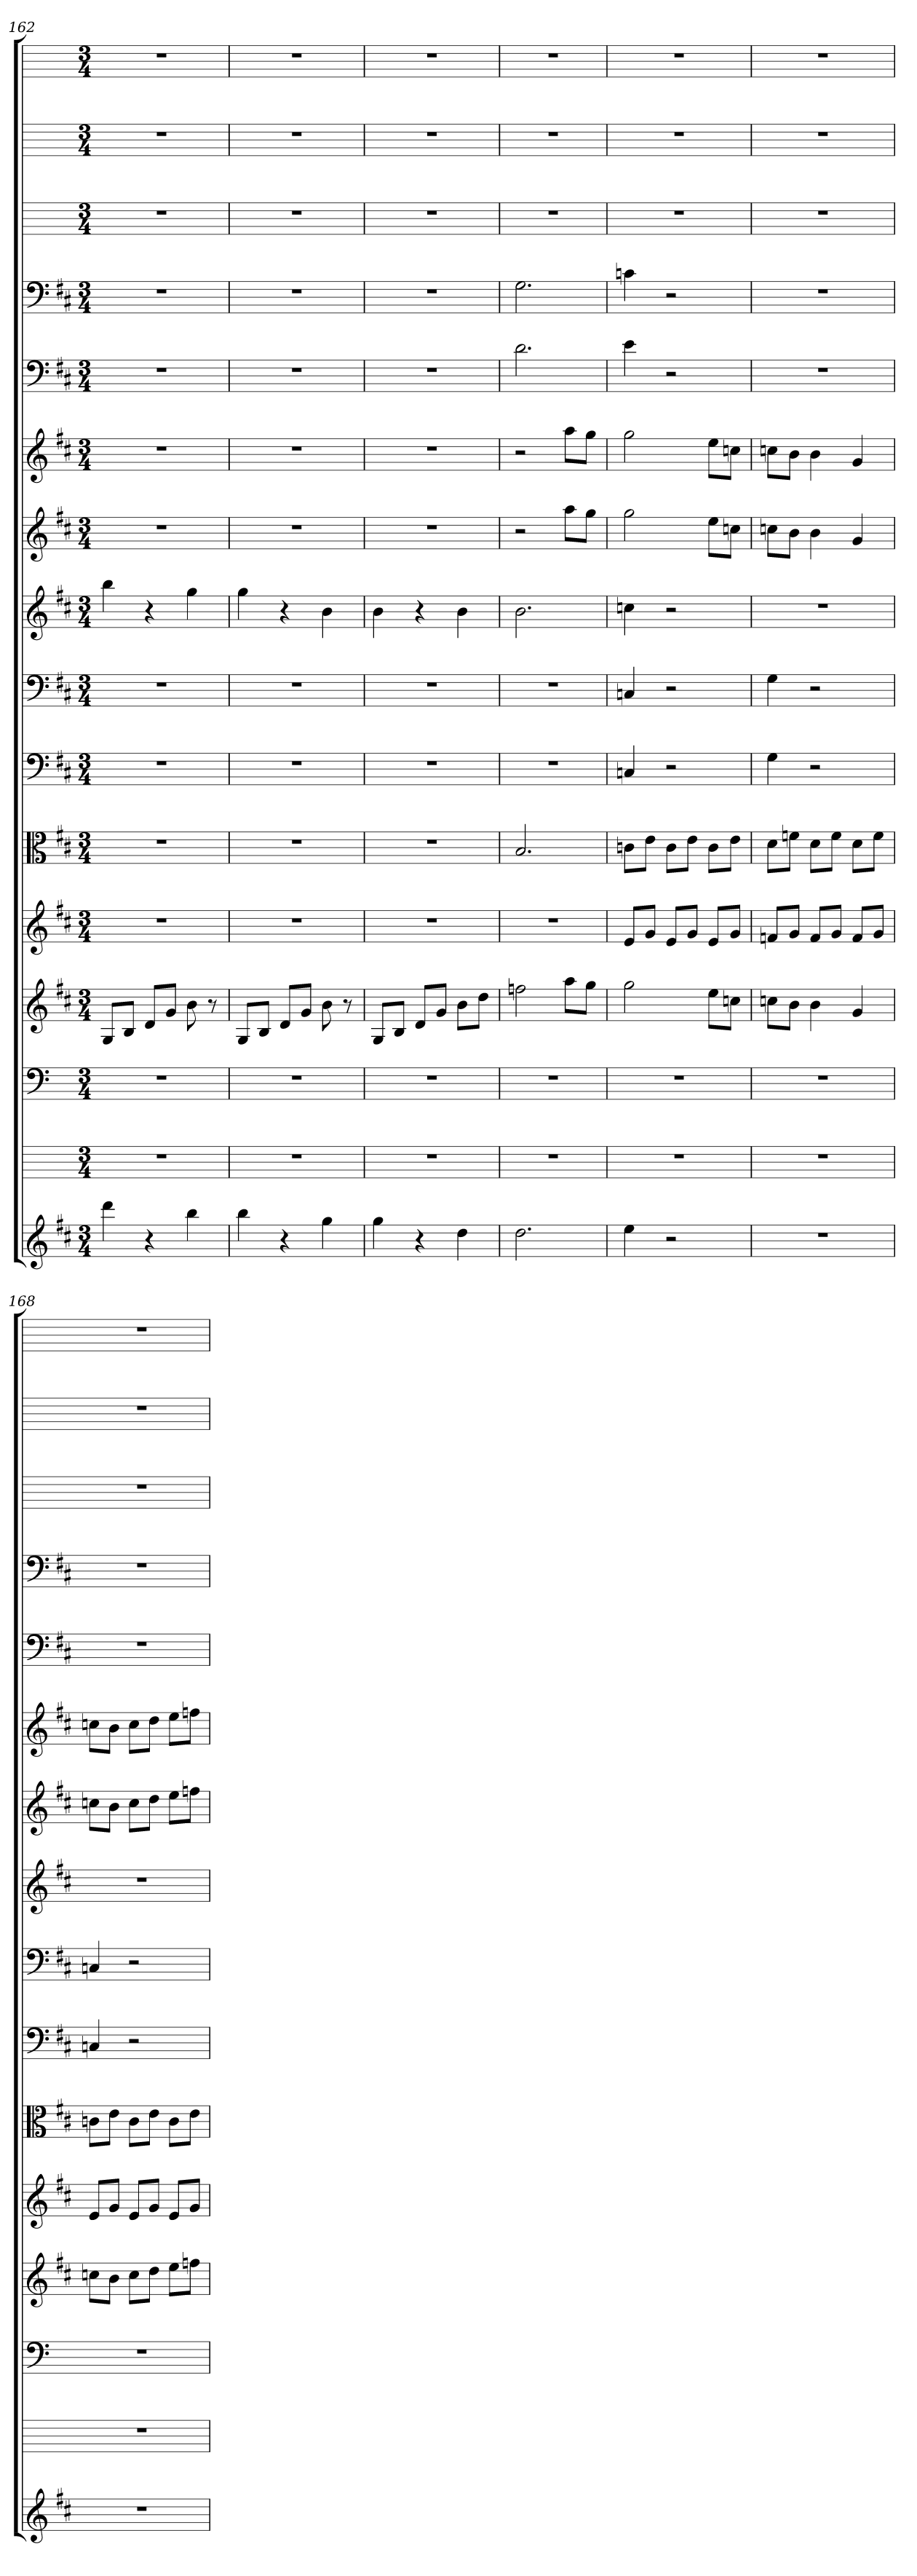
**kern	**kern	**kern	**kern	**kern	**kern	**kern	**kern	**kern	**kern	**kern	**kern	**kern	**kern	**kern	**kern
*part16	*part15	*part14	*part13	*part12	*part11	*part10	*part9	*part8	*part7	*part6	*part5	*part4	*part3	*part2	*part1
*staff16	*staff15	*staff14	*staff13	*staff12	*staff11	*staff10	*staff9	*staff8	*staff7	*staff6	*staff5	*staff4	*staff3	*staff2	*staff1
*	*	*clefF4	*	*	*clefC3	*clefF4	*clefF4	*	*	*	*clefF4	*clefF4	*	*	*
*k[f#c#]	*k[]	*k[]	*k[f#c#]	*k[f#c#]	*k[f#c#]	*k[f#c#]	*k[f#c#]	*k[f#c#]	*k[f#c#]	*k[f#c#]	*k[f#c#]	*k[f#c#]	*k[]	*k[]	*k[]
*M3/4	*M3/4	*M3/4	*M3/4	*M3/4	*M3/4	*M3/4	*M3/4	*M3/4	*M3/4	*M3/4	*M3/4	*M3/4	*M3/4	*M3/4	*M3/4
=162	=162	=162	=162	=162	=162	=162	=162	=162	=162	=162	=162	=162	=162	=162	=162
4ddd	2.r	2.r	8GL	2.r	2.r	2.r	2.r	4bb	2.r	2.r	2.r	2.r	2.r	2.r	2.r
.	.	.	8BJ	.	.	.	.	.	.	.	.	.	.	.	.
4r	.	.	8dL	.	.	.	.	4r	.	.	.	.	.	.	.
.	.	.	8gJ	.	.	.	.	.	.	.	.	.	.	.	.
4bb	.	.	8b	.	.	.	.	4gg	.	.	.	.	.	.	.
.	.	.	8r	.	.	.	.	.	.	.	.	.	.	.	.
=163	=163	=163	=163	=163	=163	=163	=163	=163	=163	=163	=163	=163	=163	=163	=163
4bb	2.r	2.r	8GL	2.r	2.r	2.r	2.r	4gg	2.r	2.r	2.r	2.r	2.r	2.r	2.r
.	.	.	8BJ	.	.	.	.	.	.	.	.	.	.	.	.
4r	.	.	8dL	.	.	.	.	4r	.	.	.	.	.	.	.
.	.	.	8gJ	.	.	.	.	.	.	.	.	.	.	.	.
4gg	.	.	8b	.	.	.	.	4b	.	.	.	.	.	.	.
.	.	.	8r	.	.	.	.	.	.	.	.	.	.	.	.
=164	=164	=164	=164	=164	=164	=164	=164	=164	=164	=164	=164	=164	=164	=164	=164
4gg	2.r	2.r	8GL	2.r	2.r	2.r	2.r	4b	2.r	2.r	2.r	2.r	2.r	2.r	2.r
.	.	.	8BJ	.	.	.	.	.	.	.	.	.	.	.	.
4r	.	.	8dL	.	.	.	.	4r	.	.	.	.	.	.	.
.	.	.	8gJ	.	.	.	.	.	.	.	.	.	.	.	.
4dd	.	.	8bL	.	.	.	.	4b	.	.	.	.	.	.	.
.	.	.	8ddJ	.	.	.	.	.	.	.	.	.	.	.	.
=165	=165	=165	=165	=165	=165	=165	=165	=165	=165	=165	=165	=165	=165	=165	=165
2.dd	2.r	2.r	2ffn	2.r	2.B	2.r	2.r	2.b	2r	2r	2.d	2.G	2.r	2.r	2.r
.	.	.	8aaL	.	.	.	.	.	8aaL	8aaL	.	.	.	.	.
.	.	.	8ggJ	.	.	.	.	.	8ggJ	8ggJ	.	.	.	.	.
=166	=166	=166	=166	=166	=166	=166	=166	=166	=166	=166	=166	=166	=166	=166	=166
4ee	2.r	2.r	2gg	8eL	8cn\L	4Cn	4Cn	4ccn	2gg	2gg	4e	4cn	2.r	2.r	2.r
.	.	.	.	8gJ	8e\J	.	.	.	.	.	.	.	.	.	.
2r	.	.	.	8eL	8c\L	2r	2r	2r	.	.	2r	2r	.	.	.
.	.	.	.	8gJ	8e\J	.	.	.	.	.	.	.	.	.	.
.	.	.	8eeL	8eL	8c\L	.	.	.	8eeL	8eeL	.	.	.	.	.
.	.	.	8ccnJ	8gJ	8e\J	.	.	.	8ccnJ	8ccnJ	.	.	.	.	.
=167	=167	=167	=167	=167	=167	=167	=167	=167	=167	=167	=167	=167	=167	=167	=167
2.r	2.r	2.r	8ccnL	8fnL	8d\L	4G	4G	2.r	8ccnL	8ccnL	2.r	2.r	2.r	2.r	2.r
.	.	.	8bJ	8gJ	8fn\J	.	.	.	8bJ	8bJ	.	.	.	.	.
.	.	.	4b	8fL	8d\L	2r	2r	.	4b	4b	.	.	.	.	.
.	.	.	.	8gJ	8f\J	.	.	.	.	.	.	.	.	.	.
.	.	.	4g	8fL	8d\L	.	.	.	4g	4g	.	.	.	.	.
.	.	.	.	8gJ	8f\J	.	.	.	.	.	.	.	.	.	.
=168	=168	=168	=168	=168	=168	=168	=168	=168	=168	=168	=168	=168	=168	=168	=168
2.r	2.r	2.r	8ccnL	8eL	8cn\L	4Cn	4Cn	2.r	8ccnL	8ccnL	2.r	2.r	2.r	2.r	2.r
.	.	.	8bJ	8gJ	8e\J	.	.	.	8bJ	8bJ	.	.	.	.	.
.	.	.	8ccL	8eL	8c\L	2r	2r	.	8ccL	8ccL	.	.	.	.	.
.	.	.	8ddJ	8gJ	8e\J	.	.	.	8ddJ	8ddJ	.	.	.	.	.
.	.	.	8eeL	8eL	8c\L	.	.	.	8eeL	8eeL	.	.	.	.	.
.	.	.	8ffnJ	8gJ	8e\J	.	.	.	8ffnJ	8ffnJ	.	.	.	.	.
=	=	=	=	=	=	=	=	=	=	=	=	=	=	=	=
*-	*-	*-	*-	*-	*-	*-	*-	*-	*-	*-	*-	*-	*-	*-	*-
